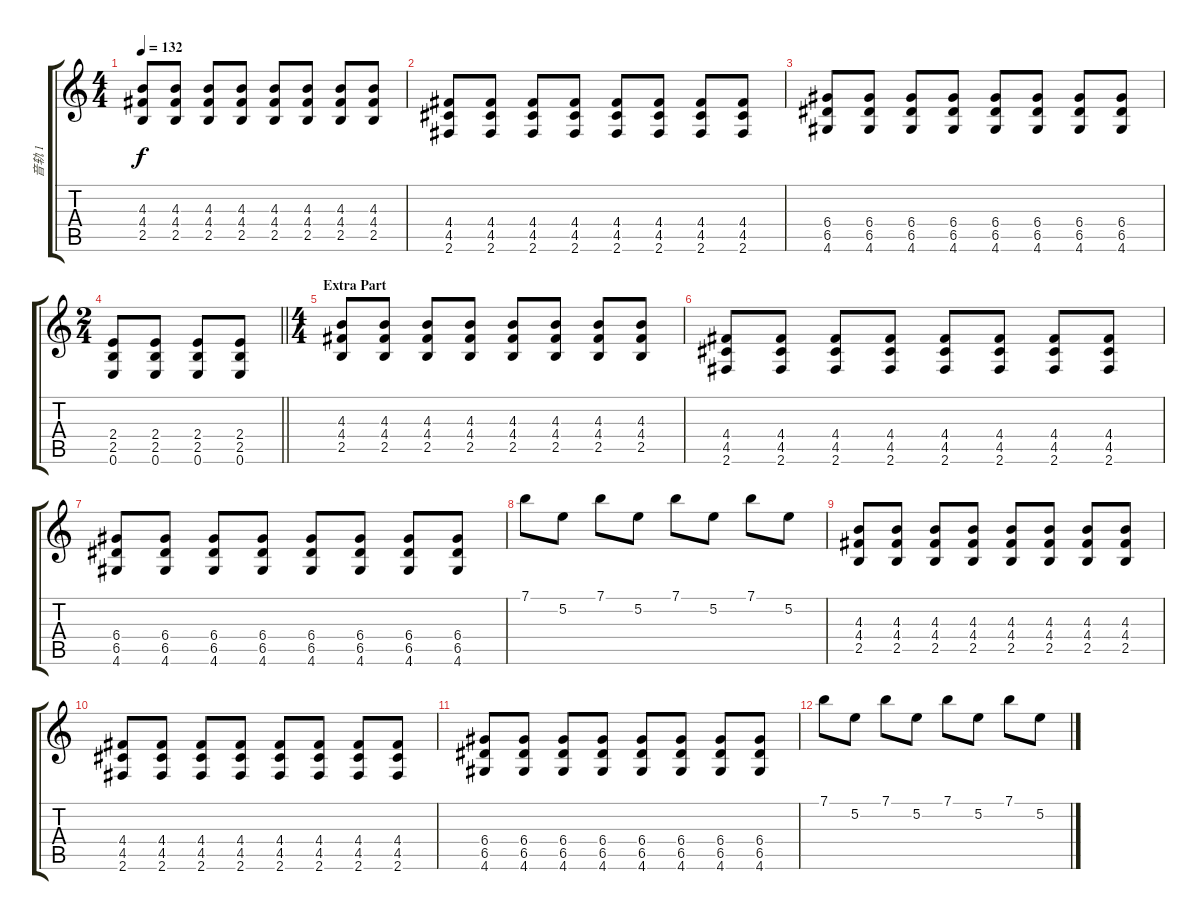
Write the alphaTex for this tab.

\track ("音轨 1" "音轨 1") {instrument acousticguitarsteel}
\staff {score tabs}
\tuning (E4 B3 G3 D3 A2 E2) {hide}
\ts (4 4)
\tempo 132
\clef g2
\ks c
(4.3 4.4 2.5).8{dy f} (4.3 4.4 2.5).8 (4.3 4.4 2.5).8 (4.3 4.4 2.5).8 (4.3 4.4 2.5).8 (4.3 4.4 2.5).8 (4.3 4.4 2.5).8 (4.3 4.4 2.5).8 |
(4.4 4.5 2.6).8 (4.4 4.5 2.6).8 (4.4 4.5 2.6).8 (4.4 4.5 2.6).8 (4.4 4.5 2.6).8 (4.4 4.5 2.6).8 (4.4 4.5 2.6).8 (4.4 4.5 2.6).8 |
(6.4 6.5 4.6).8 (6.4 6.5 4.6).8 (6.4 6.5 4.6).8 (6.4 6.5 4.6).8 (6.4 6.5 4.6).8 (6.4 6.5 4.6).8 (6.4 6.5 4.6).8 (6.4 6.5 4.6).8 |
\ts (2 4)
\barLineRight lightlight
(2.4 2.5 0.6).8 (2.4 2.5 0.6).8 (2.4 2.5 0.6).8 (2.4 2.5 0.6).8 |
\ts (4 4)
\section ("" "Extra Part")
(4.3 4.4 2.5).8 (4.3 4.4 2.5).8 (4.3 4.4 2.5).8 (4.3 4.4 2.5).8 (4.3 4.4 2.5).8 (4.3 4.4 2.5).8 (4.3 4.4 2.5).8 (4.3 4.4 2.5).8 |
(4.4 4.5 2.6).8 (4.4 4.5 2.6).8 (4.4 4.5 2.6).8 (4.4 4.5 2.6).8 (4.4 4.5 2.6).8 (4.4 4.5 2.6).8 (4.4 4.5 2.6).8 (4.4 4.5 2.6).8 |
(6.4 6.5 4.6).8 (6.4 6.5 4.6).8 (6.4 6.5 4.6).8 (6.4 6.5 4.6).8 (6.4 6.5 4.6).8 (6.4 6.5 4.6).8 (6.4 6.5 4.6).8 (6.4 6.5 4.6).8 |
7.1.8 5.2.8 7.1.8 5.2.8 7.1.8 5.2.8 7.1.8 5.2.8 |
(4.3 4.4 2.5).8 (4.3 4.4 2.5).8 (4.3 4.4 2.5).8 (4.3 4.4 2.5).8 (4.3 4.4 2.5).8 (4.3 4.4 2.5).8 (4.3 4.4 2.5).8 (4.3 4.4 2.5).8 |
(4.4 4.5 2.6).8 (4.4 4.5 2.6).8 (4.4 4.5 2.6).8 (4.4 4.5 2.6).8 (4.4 4.5 2.6).8 (4.4 4.5 2.6).8 (4.4 4.5 2.6).8 (4.4 4.5 2.6).8 |
(6.4 6.5 4.6).8 (6.4 6.5 4.6).8 (6.4 6.5 4.6).8 (6.4 6.5 4.6).8 (6.4 6.5 4.6).8 (6.4 6.5 4.6).8 (6.4 6.5 4.6).8 (6.4 6.5 4.6).8 |
7.1.8 5.2.8 7.1.8 5.2.8 7.1.8 5.2.8 7.1.8 5.2.8
